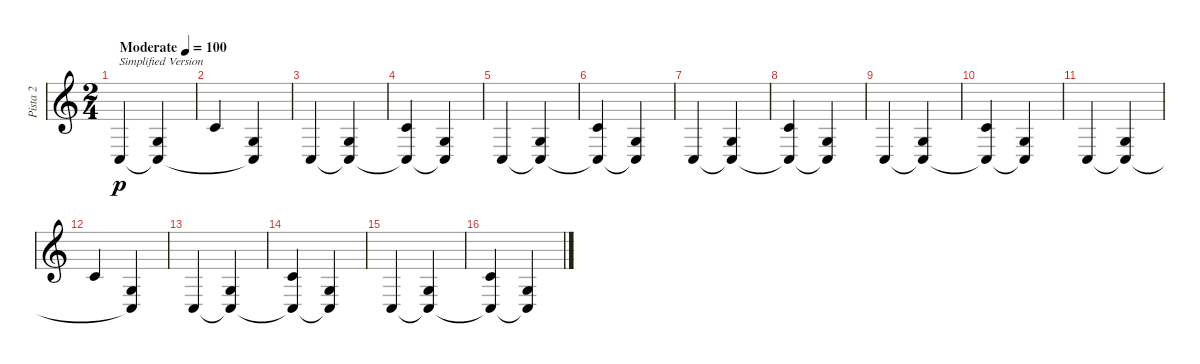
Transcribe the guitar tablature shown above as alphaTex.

\track ("Pista 2" "Pista 2") {instrument acousticgrandpiano}
\staff {score}
\tuning (E4 B3 G3 D3 A2 E2) {hide}
\ts (2 4)
\tempo (100 "Moderate")
\clef g2
\ks c
8.6.4{txt "Simplified Version" dy p instrument acousticgrandpiano} (10.5 8.6{t}).4 |
10.4.4 (10.5 8.6{t}).4 |
8.6.4 (10.5 8.6{t}).4 |
(10.4 8.6{t}).4 (10.5 8.6{t}).4 |
8.6.4 (10.5 8.6{t}).4 |
(10.4 8.6{t}).4 (10.5 8.6{t}).4 |
8.6.4 (10.5 8.6{t}).4 |
(10.4 8.6{t}).4 (10.5 8.6{t}).4 |
8.6.4 (10.5 8.6{t}).4 |
(10.4 8.6{t}).4 (10.5 8.6{t}).4 |
8.6.4 (10.5 8.6{t}).4 |
10.4.4 (10.5 8.6{t}).4 |
8.6.4 (10.5 8.6{t}).4 |
(10.4 8.6{t}).4 (10.5 8.6{t}).4 |
8.6.4 (10.5 8.6{t}).4 |
(10.4 8.6{t}).4 (10.5 8.6{t}).4
